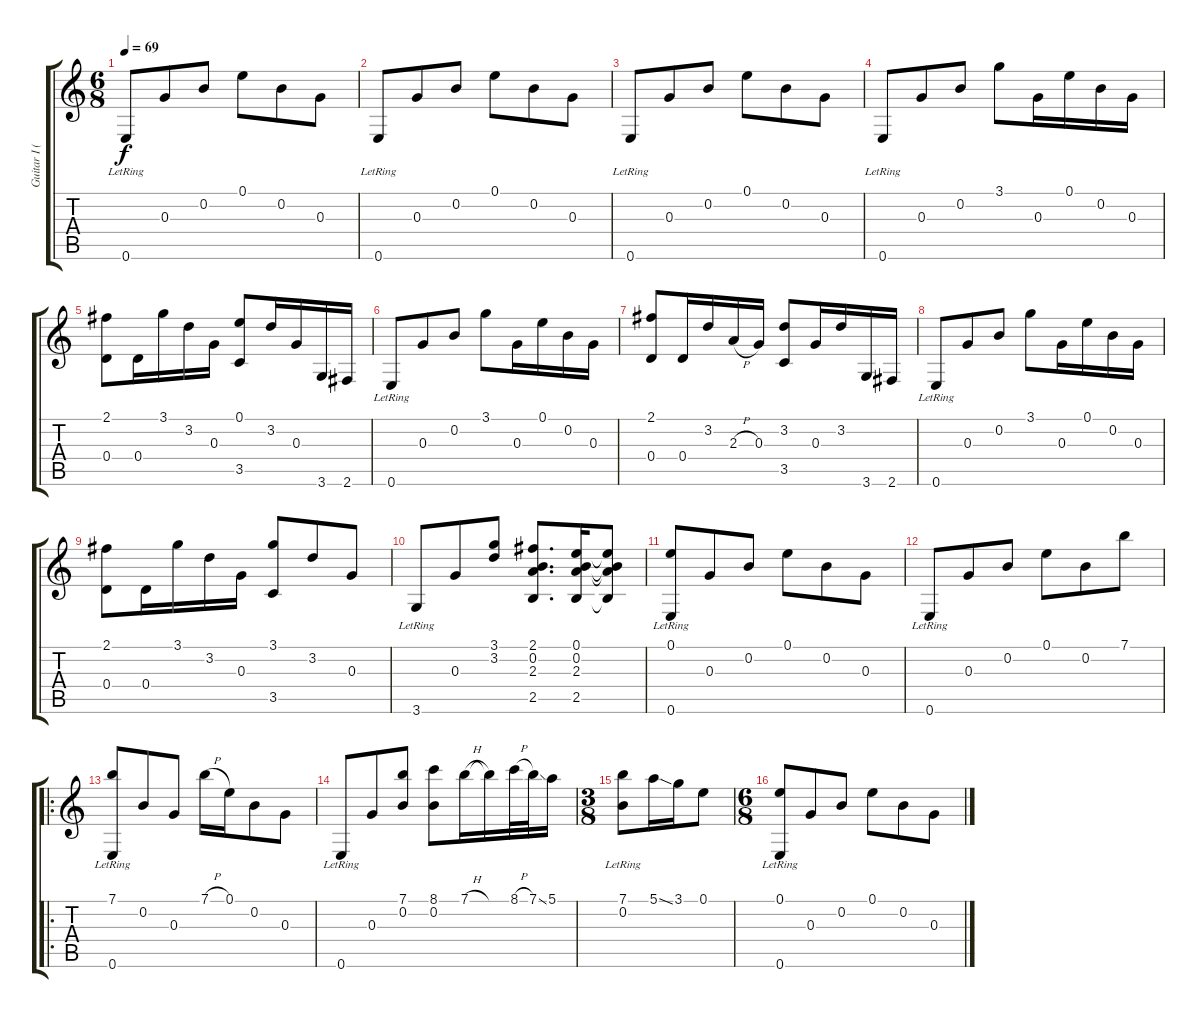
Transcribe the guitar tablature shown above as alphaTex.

\track ("Guitar I (clean)" "Guitar I (") {solo instrument acousticguitarsteel}
\staff {score tabs}
\tuning (E4 B3 G3 D3 A2 E2) {hide}
\ts (6 8)
\tempo 69
\clef g2
\ks c
0.6{lr}.8{dy f} 0.3.8 0.2.8 0.1.8 0.2.8 0.3.8 |
0.6{lr}.8 0.3.8 0.2.8 0.1.8 0.2.8 0.3.8 |
0.6{lr}.8 0.3.8 0.2.8 0.1.8 0.2.8 0.3.8 |
0.6{lr}.8 0.3.8 0.2.8 3.1.8 0.3.16 0.1.16 0.2.16 0.3.16 |
(2.1 0.4).8 0.4.16 3.1.16 3.2.16 0.3.16 (0.1 3.5).8 3.2.16 0.3.16 3.6.16 2.6.16 |
0.6{lr}.8 0.3.8 0.2.8 3.1.8 0.3.16 0.1.16 0.2.16 0.3.16 |
(2.1 0.4).8 0.4.16 3.2.16 2.3{h}.16 0.3.16 (3.2 3.5).8 0.3.16 3.2.16 3.6.16 2.6.16 |
0.6{lr}.8 0.3.8 0.2.8 3.1.8 0.3.16 0.1.16 0.2.16 0.3.16 |
(2.1 0.4).8 0.4.16 3.1.16 3.2.16 0.3.16 (3.1 3.5).8 3.2.8 0.3.8 |
3.6{lr}.8 0.3.8 (3.1 3.2).8 (2.1 0.2 2.3 2.5).8{d} (0.1 0.2 2.3 2.5).16 (0.1{t} 0.2{t} 2.3{t} 2.5{t}).8 |
(0.1 0.6{lr}).8 0.3.8 0.2.8 0.1.8 0.2.8 0.3.8 |
0.6{lr}.8 0.3.8 0.2.8 0.1.8 0.2.8 7.1.8 |
\ro
(7.1 0.6{lr}).8 0.2.8 0.3.8 7.1{h}.16 0.1.16 0.2.8 0.3.8 |
0.6{lr}.8 0.3.8 (7.1 0.2).8 (8.1 0.2).8 7.1{h}.16 7.1{t}.16 8.1{h}.32 7.1{ss}.32 5.1.16 |
\ts (3 8)
(7.1 0.2{lr}).8 5.1{ss}.16 3.1.16 0.1.8 |
\ts (6 8)
(0.1 0.6{lr}).8 0.3.8 0.2.8 0.1.8 0.2.8 0.3.8
